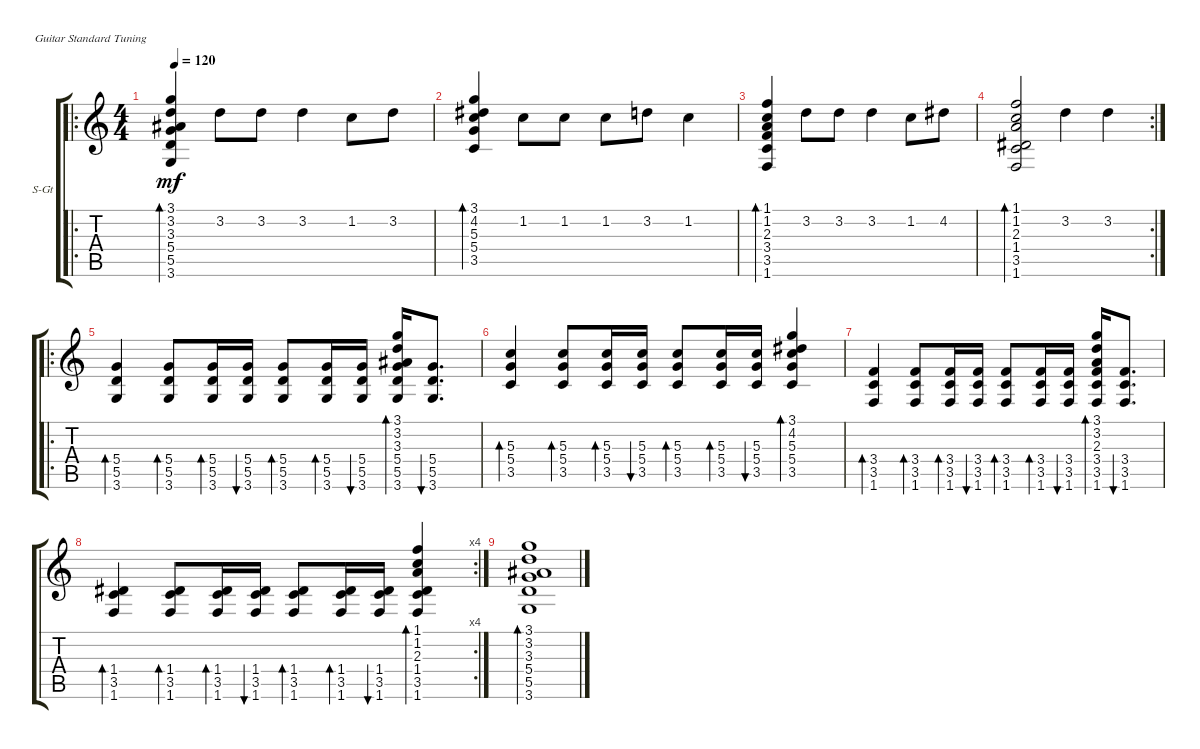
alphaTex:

\defaultSystemsLayout 4
\bracketExtendMode groupsimilarinstruments
\firstSystemTrackNameOrientation horizontal
\otherSystemsTrackNameOrientation horizontal
\track ("Steel Guitar" "S-Gt") {instrument acousticguitarsteel}
\staff {score tabs}
\tuning (E4 B3 G3 D3 A2 E2)
\ro
\ts (4 4)
\tempo 120
\clef g2
\ks c
(3.6 3.1 3.2 3.3 5.4 5.5).4{bd 70 dy mf} 3.2.8 3.2.8 3.2.4 1.2.8 3.2.8 |
(3.5 5.3 4.2 3.1 5.4).4{bd 68} 1.2.8 1.2.8 1.2.8 3.2.8 1.2.4 |
(1.6 1.1 1.2 2.3 3.4 3.5).4{bd 67} 3.2.8 3.2.8 3.2.4 1.2.8 4.2.8 |
\rc 2
(1.6 1.1 1.2 2.3 3.5 1.4).2{bd 64} 3.2.4 3.2.4 |
\ro
(3.6 5.5 5.4).4{bd 30} (3.6 5.5 5.4).8{bd 30} (3.6 5.5 5.4).16{bd 30} (3.6 5.5 5.4).16{bu 30} (3.6 5.5 5.4).8{bd 30} (3.6 5.5 5.4).16{bd 30} (3.6 5.5 5.4).16{bu 30} (3.6 5.5 5.4 3.3 3.2 3.1).16{bd 30} (3.6 5.5 5.4).8{d bu 30} |
(3.5 5.4 5.3).4{bd 30} (3.5 5.4 5.3).8{bd 30} (3.5 5.4 5.3).16{bd 30} (3.5 5.4 5.3).16{bu 30} (3.5 5.4 5.3).8{bd 30} (3.5 5.4 5.3).16{bd 30} (3.5 5.4 5.3).16{bu 30} (3.5 5.4 5.3 4.2 3.1).4{bd 30} |
(1.6 3.5 3.4).4{bd 30} (1.6 3.5 3.4).8{bd 30} (1.6 3.5 3.4).16{bd 30} (1.6 3.5 3.4).16{bu 30} (1.6 3.5 3.4).8{bd 30} (1.6 3.5 3.4).16{bd 30} (1.6 3.5 3.4).16{bu 30} (1.6 3.5 3.4 2.3 3.2 3.1).16{bd 30} (1.6 3.5 3.4).8{d bu 30} |
\rc 4
(1.6 3.5 1.4).4{bd 30} (1.6 3.5 1.4).8{bd 30} (1.6 3.5 1.4).16{bd 30} (1.6 3.5 1.4).16{bu 30} (1.6 3.5 1.4).8{bd 30} (1.6 3.5 1.4).16{bd 30} (1.6 3.5 1.4).16{bu 30} (1.6 3.5 1.4 2.3 1.2 1.1).4{bd 30} |
(3.6 5.5 5.4 3.3 3.2 3.1).1{bd 30}
